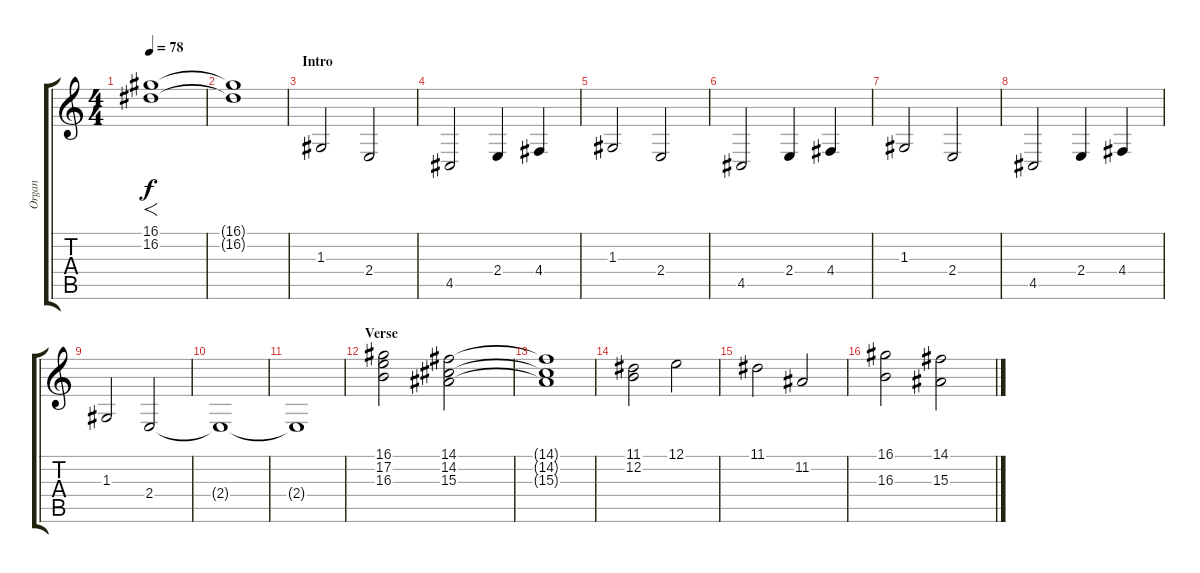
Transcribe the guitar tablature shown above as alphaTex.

\track ("Organ" "Organ") {instrument rockorgan}
\staff {score tabs}
\tuning (E4 B3 G3 D3 A2 E2) {hide}
\ts (4 4)
\tempo 78
\clef g2
\ks c
(16.1 16.2).1{f dy f instrument rockorgan} |
(16.1{t} 16.2{t}).1 |
\section ("" "Intro")
1.3.2 2.4.2 |
4.5.2 2.4.4 4.4.4 |
1.3.2 2.4.2 |
4.5.2 2.4.4 4.4.4 |
1.3.2 2.4.2 |
4.5.2 2.4.4 4.4.4 |
1.3.2 2.4.2{volume 4} |
2.4{t}.1 |
2.4{t}.1 |
\section ("" "Verse")
(16.1 17.2 16.3).2{volume 9} (14.1 14.2 15.3).2 |
(14.1{t} 14.2{t} 15.3{t}).1 |
(11.1 12.2).2 12.1.2 |
11.1.2 11.2.2 |
(16.1 16.3).2 (14.1 15.3).2
